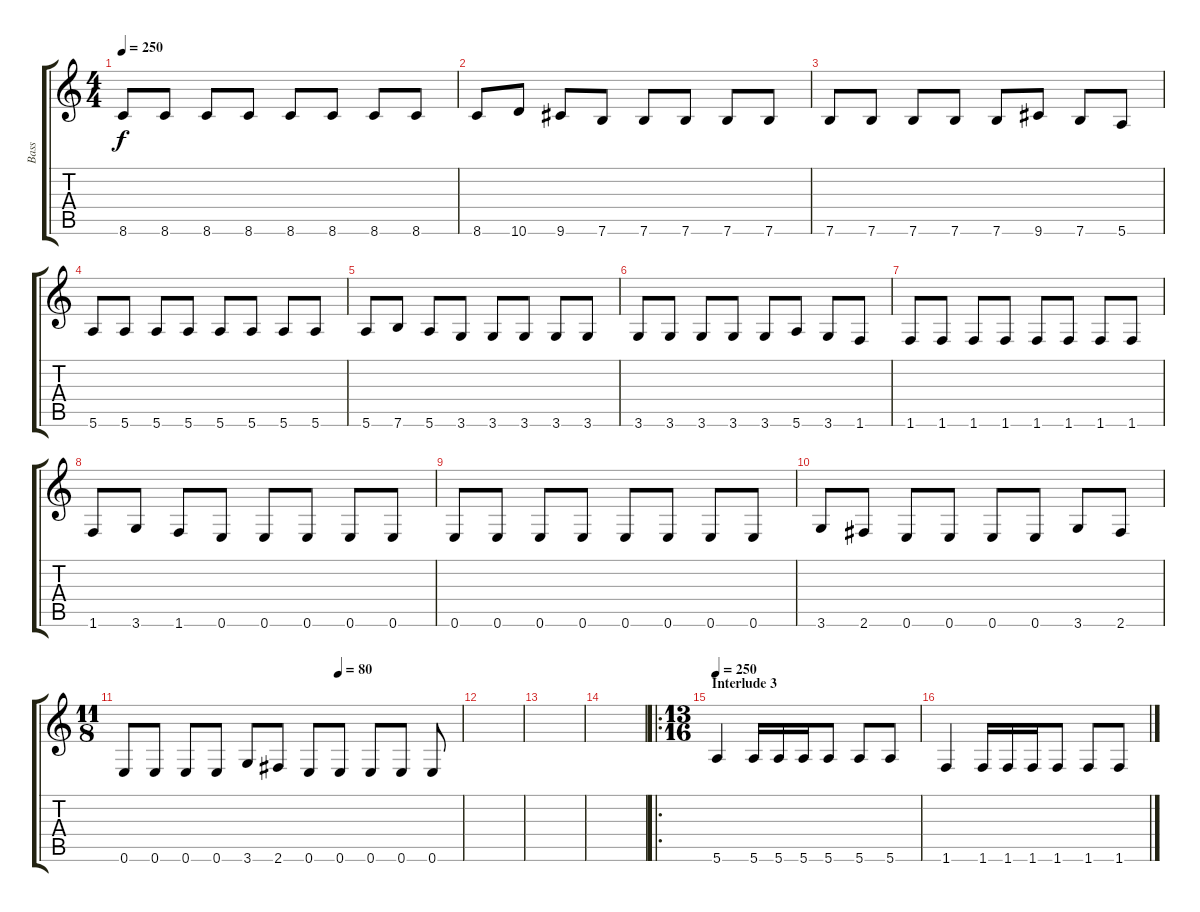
\track ("Bass" "Bass") {instrument fretlessbass}
\staff {score tabs}
\tuning (E4 B3 G3 D3 A2 E2) {hide}
\ts (4 4)
\tempo 250
\clef g2
\ks c
8.6.8{dy f} 8.6.8 8.6.8 8.6.8 8.6.8 8.6.8 8.6.8 8.6.8 |
8.6.8 10.6.8 9.6.8 7.6.8 7.6.8 7.6.8 7.6.8 7.6.8 |
7.6.8 7.6.8 7.6.8 7.6.8 7.6.8 9.6.8 7.6.8 5.6.8 |
5.6.8 5.6.8 5.6.8 5.6.8 5.6.8 5.6.8 5.6.8 5.6.8 |
5.6.8 7.6.8 5.6.8 3.6.8 3.6.8 3.6.8 3.6.8 3.6.8 |
3.6.8 3.6.8 3.6.8 3.6.8 3.6.8 5.6.8 3.6.8 1.6.8 |
1.6.8 1.6.8 1.6.8 1.6.8 1.6.8 1.6.8 1.6.8 1.6.8 |
1.6.8 3.6.8 1.6.8 0.6.8 0.6.8 0.6.8 0.6.8 0.6.8 |
0.6.8 0.6.8 0.6.8 0.6.8 0.6.8 0.6.8 0.6.8 0.6.8 |
3.6.8 2.6.8 0.6.8 0.6.8 0.6.8 0.6.8 3.6.8 2.6.8 |
\ts (11 8)
\tempo (80 0.6363636363636364)
0.6.8 0.6.8 0.6.8 0.6.8 3.6.8 2.6.8 0.6.8 0.6.8 0.6.8 0.6.8 0.6.8 |
|
|
|
\ro
\ts (13 16)
\section ("" "Interlude 3")
\tempo 200
\tempo 250
5.6.4 5.6.16 5.6.16 5.6.16 5.6.8 5.6.8 5.6.8 |
1.6.4 1.6.16 1.6.16 1.6.16 1.6.8 1.6.8 1.6.8
